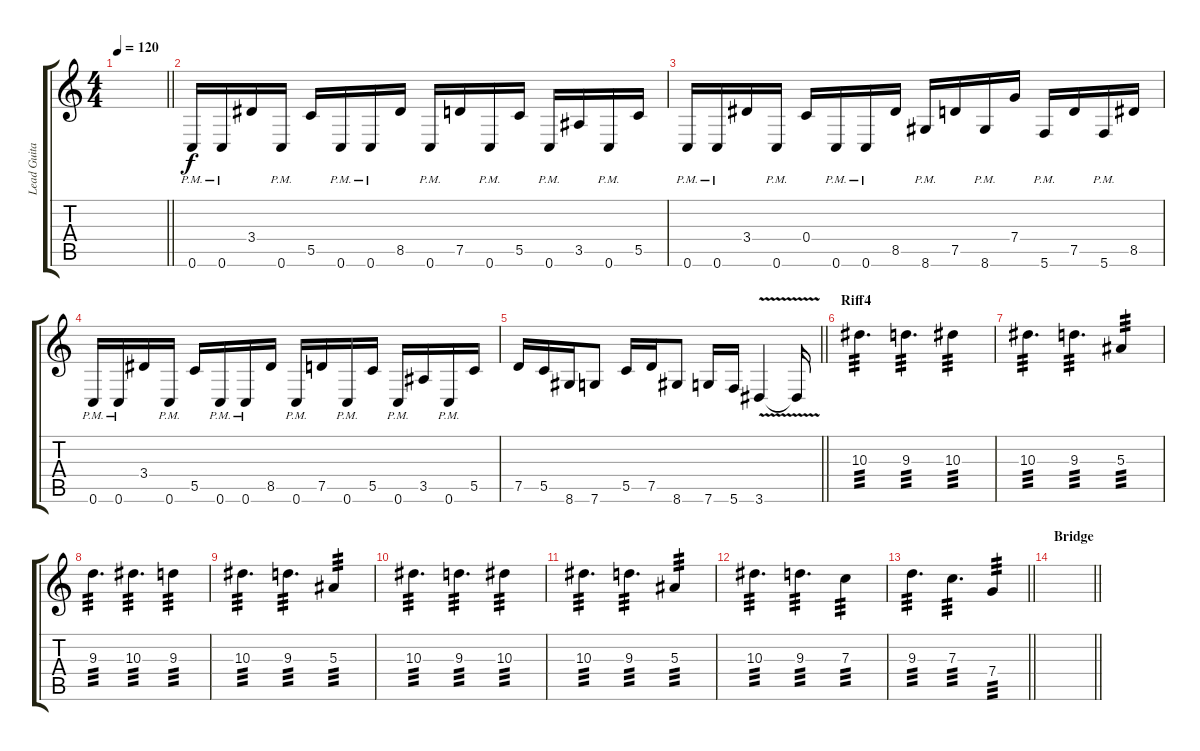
\track ("Lead Guitar 1" "Lead Guita") {instrument overdrivenguitar}
\staff {score tabs}
\tuning (D4 A3 F3 C3 G2 C2) {hide}
\ts (4 4)
\tempo 120
\clef g2
\barLineRight lightlight
\ks c
|
0.6{pm}.16{volume 10} 0.6{pm}.16 3.4.16 0.6{pm}.16 5.5.16 0.6{pm}.16 0.6{pm}.16 8.5.16 0.6{pm}.16 7.5.16 0.6{pm}.16 5.5.16 0.6{pm}.16 3.5.16 0.6{pm}.16 5.5.16 |
0.6{pm}.16 0.6{pm}.16 3.4.16 0.6{pm}.16 0.4.16 0.6{pm}.16 0.6{pm}.16 8.5.16 8.6{pm}.16 7.5.16 8.6{pm}.16 7.4.16 5.6{pm}.16 7.5.16 5.6{pm}.16 8.5.16 |
0.6{pm}.16 0.6{pm}.16 3.4.16 0.6{pm}.16 5.5.16 0.6{pm}.16 0.6{pm}.16 8.5.16 0.6{pm}.16 7.5.16 0.6{pm}.16 5.5.16 0.6{pm}.16 3.5.16 0.6{pm}.16 5.5.16 |
\barLineRight lightlight
7.5.16 5.5.16 8.6.16 7.6.8 5.5.16 7.5.16 8.6.8 7.6.16 5.6.16 3.6{v}.4 3.6{t}.16 |
\section ("" "Riff4")
10.3.4{d tp 3 volume 7} 9.3.4{d tp 3} 10.3.4{tp 3} |
10.3.4{d tp 3} 9.3.4{d tp 3} 5.3.4{tp 3} |
9.3.4{d tp 3} 10.3.4{d tp 3} 9.3.4{tp 3} |
10.3.4{d tp 3} 9.3.4{d tp 3} 5.3.4{tp 3} |
10.3.4{d tp 3} 9.3.4{d tp 3} 10.3.4{tp 3} |
10.3.4{d tp 3} 9.3.4{d tp 3} 5.3.4{tp 3} |
10.3.4{d tp 3} 9.3.4{d tp 3} 7.3.4{tp 3} |
\barLineRight lightlight
9.3.4{d tp 3} 7.3.4{d tp 3} 7.4.4{tp 3} |
\section ("" "Bridge")
\barLineRight lightlight
